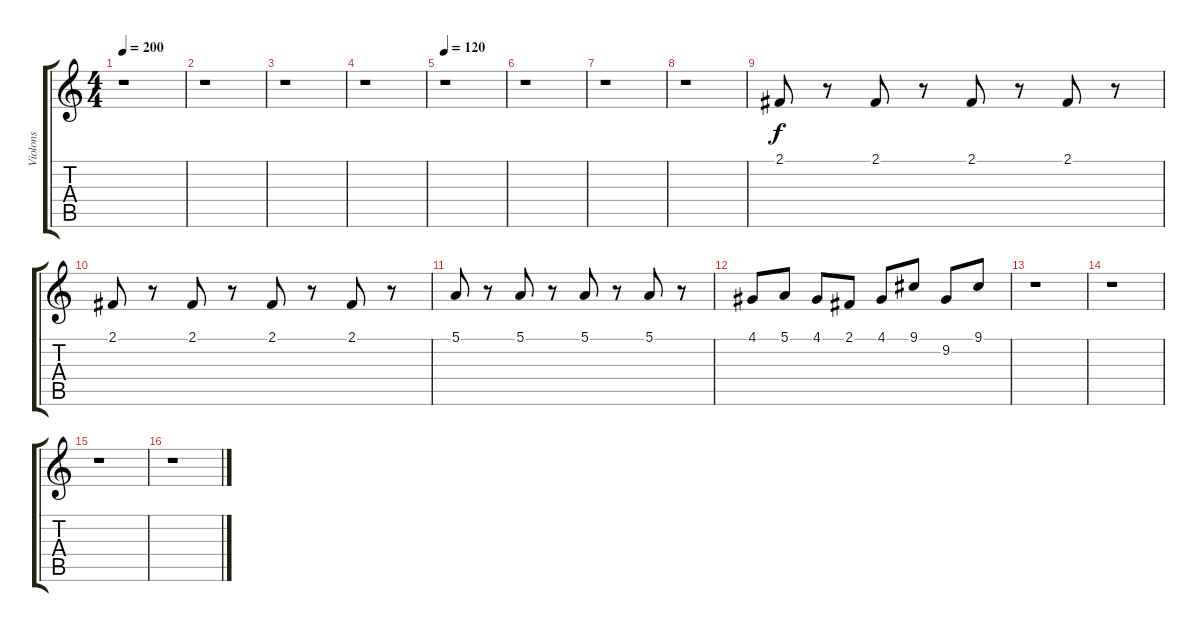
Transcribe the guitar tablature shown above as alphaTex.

\track ("Violons" "Violons") {instrument synthstrings1}
\staff {score tabs}
\tuning (E4 B3 G3 D3 A2 E2) {hide}
\ts (4 4)
\tempo 200
\tempo 120
\tempo 200
\clef g2
\ks c
r.1{dy f instrument synthstrings1} |
r.1 |
r.1 |
r.1 |
\tempo 120
r.1 |
r.1 |
r.1 |
r.1 |
2.1.8 r.8 2.1.8 r.8 2.1.8 r.8 2.1.8 r.8 |
2.1.8 r.8 2.1.8 r.8 2.1.8 r.8 2.1.8 r.8 |
5.1.8 r.8 5.1.8 r.8 5.1.8 r.8 5.1.8 r.8 |
4.1.8 5.1.8 4.1.8 2.1.8 4.1.8 9.1.8 9.2.8 9.1.8 |
r.1 |
r.1 |
r.1 |
r.1
